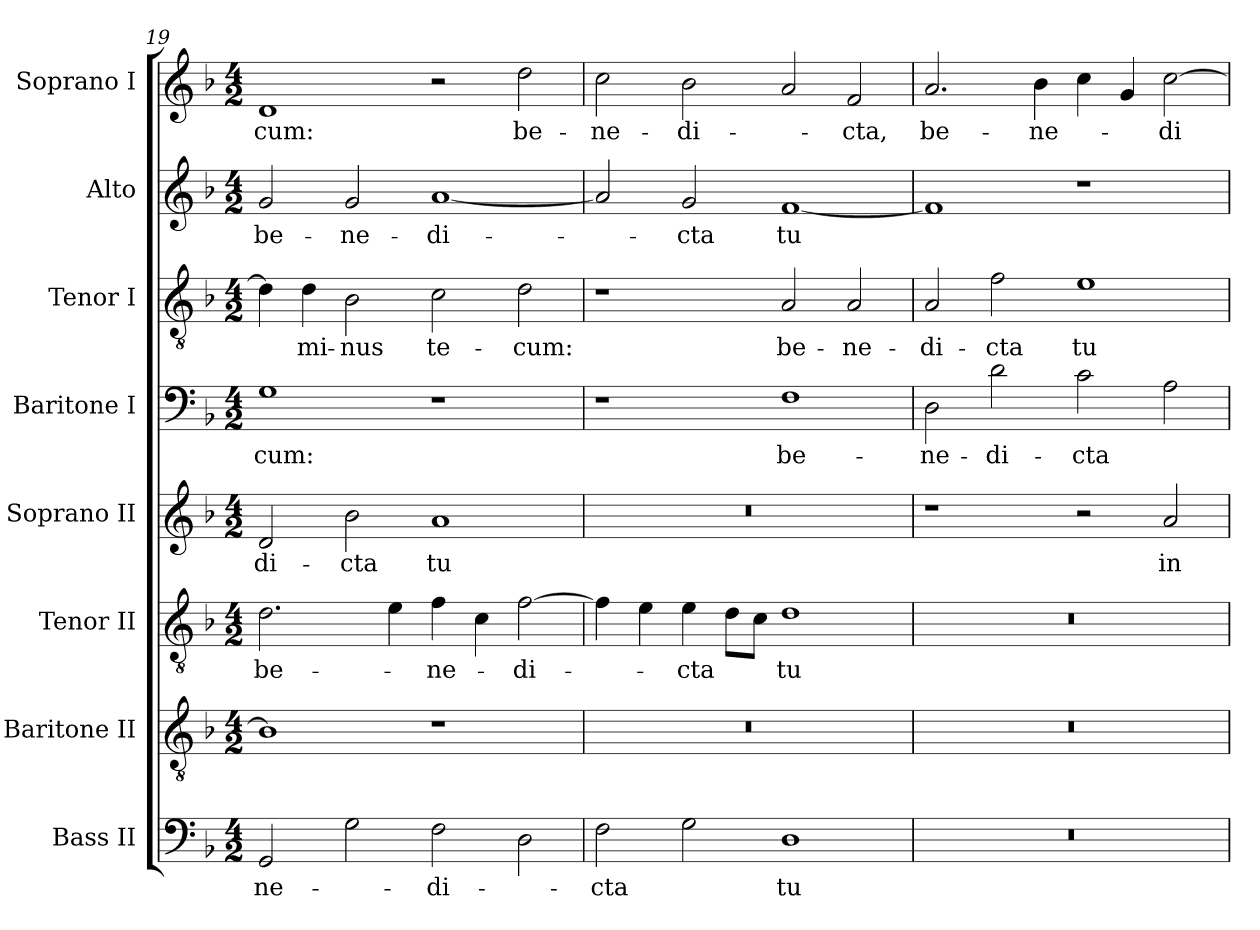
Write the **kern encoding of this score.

**kern	**text	**kern	**kern	**text	**kern	**text	**kern	**text	**kern	**text	**kern	**text	**kern	**text
*part8	*part8	*part7	*part6	*part6	*part5	*part5	*part4	*part4	*part3	*part3	*part2	*part2	*part1	*part1
*staff8	*staff8	*staff7	*staff6	*staff6	*staff5	*staff5	*staff4	*staff4	*staff3	*staff3	*staff2	*staff2	*staff1	*staff1
*I"Bass II	*	*I"Baritone II	*I"Tenor II	*	*I"Soprano II	*	*I"Baritone I	*	*I"Tenor I	*	*I"Alto	*	*I"Soprano I	*
*clefF4	*	*clefGv2	*clefGv2	*	*clefG2	*	*clefF4	*	*clefGv2	*	*clefG2	*	*clefG2	*
*	*	*ITrd14c24	*ITrd11c19	*	*	*	*ITrd9c15	*	*ITrd7c12	*	*	*	*ITrd7c12	*
*k[b-]	*	*k[b-]	*k[b-]	*	*k[b-]	*	*k[b-]	*	*k[b-]	*	*k[b-]	*	*k[b-]	*
*F:	*	*F:	*F:	*	*F:	*	*F:	*	*F:	*	*F:	*	*F:	*
*M4/2	*	*M4/2	*M4/2	*	*M4/2	*	*M4/2	*	*M4/2	*	*M4/2	*	*M4/2	*
=19	=19	=19	=19	=19	=19	=19	=19	=19	=19	=19	=19	=19	=19	=19
!	!LO:LY:b:color=#000000	!	!	!	!	!	!	!	!	!	!	!	!	!
!	!	!	!	!LO:LY:b:color=#000000	!	!	!	!	!	!	!	!	!	!
!	!	!	!	!	!	!LO:LY:b:color=#000000	!	!	!	!	!	!	!	!
!	!	!	!	!	!	!	!	!LO:LY:b:color=#000000	!	!	!	!	!	!
!	!	!	!	!	!	!	!	!	!	!	!	!LO:LY:b:color=#000000	!	!
!	!	!	!	!	!	!	!	!	!	!	!	!	!	!LO:LY:b:color=#000000
2GGi/	-ne-	1BBB-i]	2.Di\	be-	2di/	-di-	1GGi	-cum:	4Di\]	.	2gi/	be-	1Di	-cum:
!	!	!	!	!	!	!	!	!	!	!LO:LY:b:color=#000000	!	!	!	!
.	.	.	.	.	.	.	.	.	4Di\	-mi-	.	.	.	.
!	!	!	!	!	!	!LO:LY:b:color=#000000	!	!	!	!	!	!	!	!
!	!	!	!	!	!	!	!	!	!	!LO:LY:b:color=#000000	!	!	!	!
!	!	!	!	!	!	!	!	!	!	!	!	!LO:LY:b:color=#000000	!	!
2Gi\	.	.	.	.	2b-i\	-cta	.	.	2BB-i\	-nus	2gi/	-ne-	.	.
.	.	.	4Ei\	.	.	.	.	.	.	.	.	.	.	.
!	!LO:LY:b:color=#000000	!	!	!	!	!	!	!	!	!	!	!	!	!
!	!	!	!	!LO:LY:b:color=#000000	!	!	!	!	!	!	!	!	!	!
!	!	!	!	!	!	!LO:LY:b:color=#000000	!	!	!	!	!	!	!	!
!	!	!	!	!	!	!	!	!	!	!LO:LY:b:color=#000000	!	!	!	!
!	!	!	!	!	!	!	!	!	!	!	!	!LO:LY:b:color=#000000	!	!
2Fi\	-di-	1r	4Fi\	-ne-	1ai	tu	1r	.	2Ci\	te-	[<1ai	-di-	2r	.
.	.	.	4Ci\	.	.	.	.	.	.	.	.	.	.	.
!	!	!	!	!LO:LY:b:color=#000000	!	!	!	!	!	!	!	!	!	!
!	!	!	!	!	!	!	!	!	!	!LO:LY:b:color=#000000	!	!	!	!
!	!	!	!	!	!	!	!	!	!	!	!	!	!	!LO:LY:b:color=#000000
2Di\	.	.	[>2Fi\	-di-	.	.	.	.	2Di\	-cum:	.	.	2di\	be-
=20	=20	=20	=20	=20	=20	=20	=20	=20	=20	=20	=20	=20	=20	=20
!	!LO:LY:b:color=#000000	!LO:N:vis=1	!	!	!LO:N:vis=1	!	!	!	!	!	!	!	!	!
!	!	!	!	!	!	!	!	!	!	!	!	!	!	!LO:LY:b:color=#000000
2Fi\	-cta	0r	4Fi\]	.	0r	.	1r	.	1r	.	2ai/]	.	2ci\	-ne-
.	.	.	4Ei\	.	.	.	.	.	.	.	.	.	.	.
!	!	!	!	!LO:LY:b:color=#000000	!	!	!	!	!	!	!	!	!	!
!	!	!	!	!	!	!	!	!	!	!	!	!LO:LY:b:color=#000000	!	!
!	!	!	!	!	!	!	!	!	!	!	!	!	!	!LO:LY:b:color=#000000
2Gi\	.	.	4Ei\	-cta	.	.	.	.	.	.	2gi/	-cta	2B-i\	-di-
.	.	.	8Di\L	.	.	.	.	.	.	.	.	.	.	.
.	.	.	8Ci\J	.	.	.	.	.	.	.	.	.	.	.
!	!LO:LY:b:color=#000000	!	!	!	!	!	!	!	!	!	!	!	!	!
!	!	!	!	!LO:LY:b:color=#000000	!	!	!	!	!	!	!	!	!	!
!	!	!	!	!	!	!	!	!LO:LY:b:color=#000000	!	!	!	!	!	!
!	!	!	!	!	!	!	!	!	!	!LO:LY:b:color=#000000	!	!	!	!
!	!	!	!	!	!	!	!	!	!	!	!	!LO:LY:b:color=#000000	!	!
1Di	tu	.	1Di	tu	.	.	1FFi	be-	2AAi/	be-	[<1fi	tu	2Ai/	.
!	!	!	!	!	!	!	!	!	!	!LO:LY:b:color=#000000	!	!	!	!
!	!	!	!	!	!	!	!	!	!	!	!	!	!	!LO:LY:b:color=#000000
.	.	.	.	.	.	.	.	.	2AAi/	-ne-	.	.	2Fi/	-cta,
!!LO:LB:g=z
=21	=21	=21	=21	=21	=21	=21	=21	=21	=21	=21	=21	=21	=21	=21
!LO:N:vis=1	!	!LO:N:vis=1	!LO:N:vis=1	!	!	!	!	!	!	!	!	!	!	!
!	!	!	!	!	!	!	!	!LO:LY:b:color=#000000	!	!	!	!	!	!
!	!	!	!	!	!	!	!	!	!	!LO:LY:b:color=#000000	!	!	!	!
!	!	!	!	!	!	!	!	!	!	!	!	!	!	!LO:LY:b:color=#000000
0r	.	0r	0r	.	1r	.	2DDi\	-ne-	2AAi/	-di-	1fi]	.	2.Ai/	be-
!	!	!	!	!	!	!	!	!LO:LY:b:color=#000000	!	!	!	!	!	!
!	!	!	!	!	!	!	!	!	!	!LO:LY:b:color=#000000	!	!	!	!
.	.	.	.	.	.	.	2Di\	-di-	2Fi\	-cta	.	.	.	.
!	!	!	!	!	!	!	!	!	!	!	!	!	!	!LO:LY:b:color=#000000
.	.	.	.	.	.	.	.	.	.	.	.	.	4B-i\	-ne-
!	!	!	!	!	!	!	!	!LO:LY:b:color=#000000	!	!	!	!	!	!
!	!	!	!	!	!	!	!	!	!	!LO:LY:b:color=#000000	!	!	!	!
.	.	.	.	.	2r	.	2Ci\	-cta	1Ei	tu	1r	.	4ci\	.
.	.	.	.	.	.	.	.	.	.	.	.	.	4Gi/	.
!	!	!	!	!	!	!LO:LY:b:color=#000000	!	!	!	!	!	!	!	!
!	!	!	!	!	!	!	!	!	!	!	!	!	!	!LO:LY:b:color=#000000
.	.	.	.	.	2ai/	in	2AAi\	.	.	.	.	.	[>2ci\	-di-
=	=	=	=	=	=	=	=	=	=	=	=	=	=	=
*-	*-	*-	*-	*-	*-	*-	*-	*-	*-	*-	*-	*-	*-	*-
